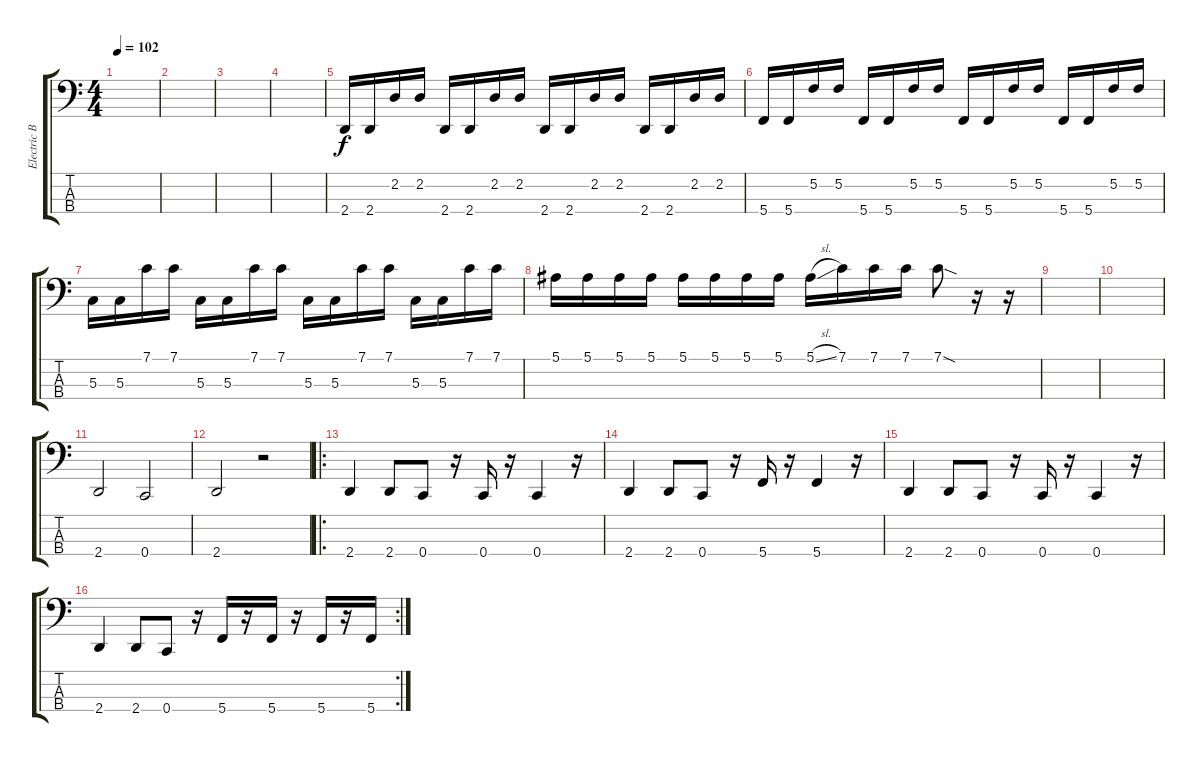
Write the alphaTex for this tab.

\track ("Electric Bass" "Electric B") {instrument electricbasspick}
\staff {score tabs}
\tuning (F2 C2 G1 C1) {hide}
\ts (4 4)
\tempo 102
\clef f4
\ks c
|
|
|
|
2.4.16 2.4.16 2.2.16 2.2.16 2.4.16 2.4.16 2.2.16 2.2.16 2.4.16 2.4.16 2.2.16 2.2.16 2.4.16 2.4.16 2.2.16 2.2.16 |
5.4.16 5.4.16 5.2.16 5.2.16 5.4.16 5.4.16 5.2.16 5.2.16 5.4.16 5.4.16 5.2.16 5.2.16 5.4.16 5.4.16 5.2.16 5.2.16 |
5.3.16 5.3.16 7.1.16 7.1.16 5.3.16 5.3.16 7.1.16 7.1.16 5.3.16 5.3.16 7.1.16 7.1.16 5.3.16 5.3.16 7.1.16 7.1.16 |
5.1.16 5.1.16 5.1.16 5.1.16 5.1.16 5.1.16 5.1.16 5.1.16 5.1{sl}.16 7.1.16 7.1.16 7.1.16 7.1{sod}.8 r.16 r.16 |
|
|
2.4.2 0.4.2 |
2.4.2 r.2 |
\ro
2.4.4 2.4.8 0.4.8 r.16 0.4.16 r.16 0.4.4 r.16 |
2.4.4 2.4.8 0.4.8 r.16 5.4.16 r.16 5.4.4 r.16 |
2.4.4 2.4.8 0.4.8 r.16 0.4.16 r.16 0.4.4 r.16 |
\rc 2
2.4.4 2.4.8 0.4.8 r.16 5.4.16 r.16 5.4.16 r.16 5.4.16 r.16 5.4.16
